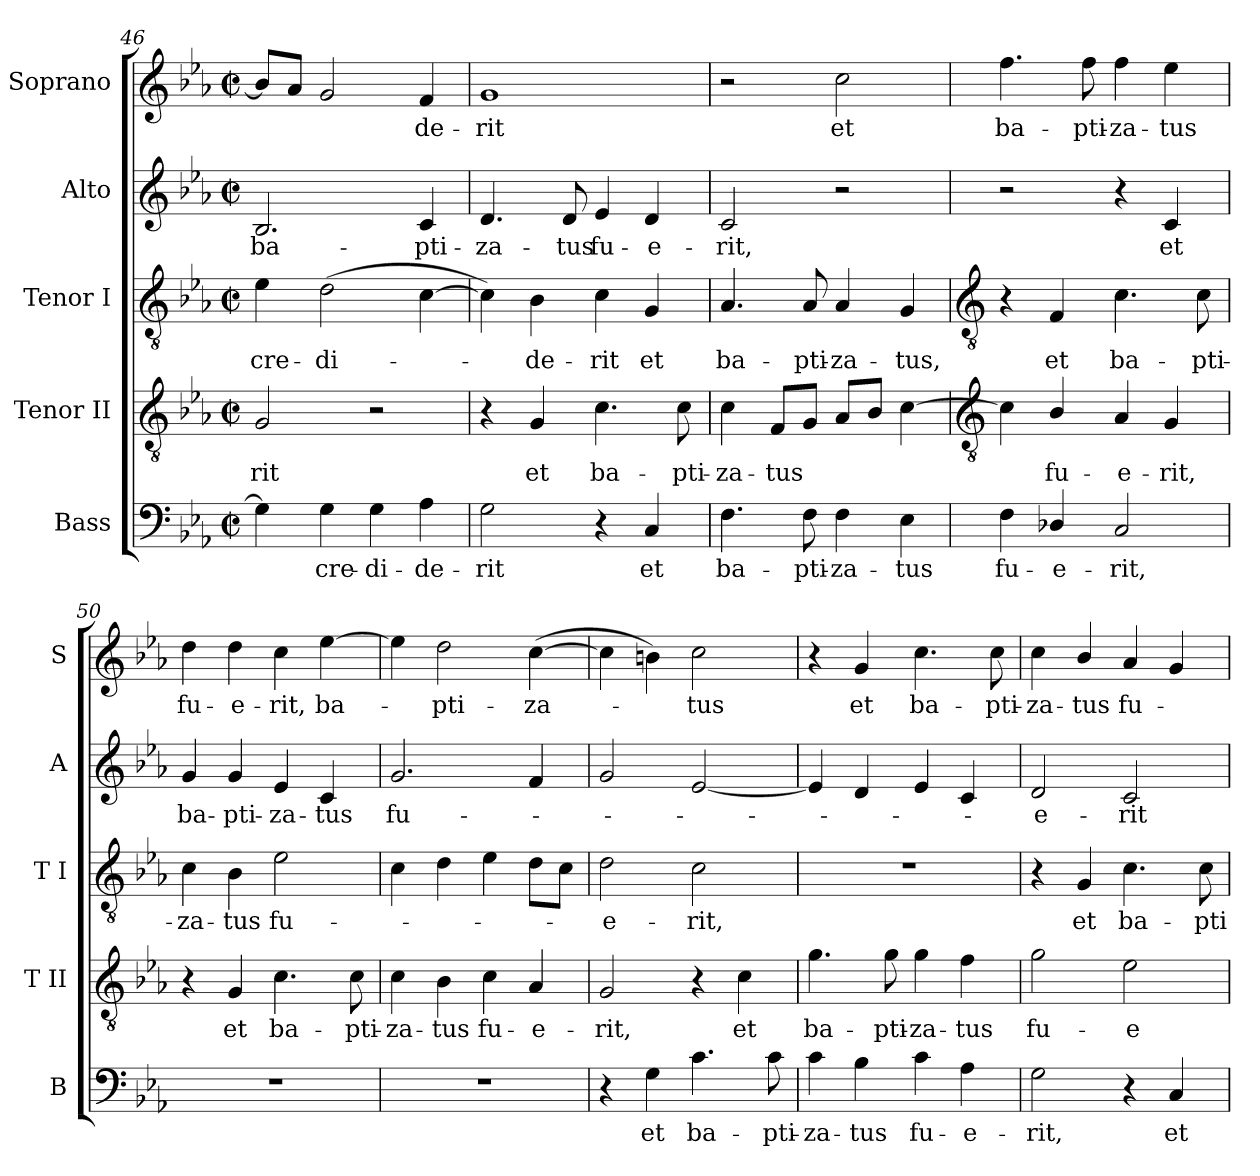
**kern	**text	**kern	**text	**kern	**text	**kern	**text	**kern	**text
*part5	*part5	*part4	*part4	*part3	*part3	*part2	*part2	*part1	*part1
*staff5	*staff5	*staff4	*staff4	*staff3	*staff3	*staff2	*staff2	*staff1	*staff1
*I"Bass	*	*I"Tenor II	*	*I"Tenor I	*	*I"Alto	*	*I"Soprano	*
*I'B	*	*I'T II	*	*I'T I	*	*I'A	*	*I'S	*
*clefF4	*	*clefGv2	*	*clefGv2	*	*clefG2	*	*clefG2	*
*k[b-e-a-]	*	*k[b-e-a-]	*	*k[b-e-a-]	*	*k[b-e-a-]	*	*k[b-e-a-]	*
*E-:	*	*E-:	*	*E-:	*	*E-:	*	*E-:	*
*M2/2	*	*M2/2	*	*M2/2	*	*M2/2	*	*M2/2	*
*met(c|)	*	*met(c|)	*	*met(c|)	*	*met(c|)	*	*met(c|)	*
=46	=46	=46	=46	=46	=46	=46	=46	=46	=46
!	!	!	!LO:LY:b	!	!LO:LY:b	!	!LO:LY:b	!	!
4G]	.	2G	-rit	4e-	cre-	2.B-	ba-	8b-L]	.
.	.	.	.	.	.	.	.	8a-J	.
!	!LO:LY:b	!	!	!	!LO:LY:b	!	!	!	!
4G	cre-	.	.	(>2d	-di-	.	.	2g	.
!	!LO:LY:b	!	!	!	!	!	!	!	!
4G	-di-	2r	.	.	.	.	.	.	.
!	!LO:LY:b	!	!	!	!	!	!LO:LY:b	!	!LO:LY:b
4A-	-de-	.	.	[4c	.	4c	-pti-	4f	de-
=47	=47	=47	=47	=47	=47	=47	=47	=47	=47
!	!LO:LY:b	!	!	!	!	!	!LO:LY:b	!	!LO:LY:b
2G	-rit	4r	.	4c])	.	4.d	-za-	1g	-rit
!	!	!	!LO:LY:b	!	!LO:LY:b	!	!	!	!
.	.	4G	et	4B-	de-	.	.	.	.
!	!	!	!	!	!	!	!LO:LY:b	!	!
.	.	.	.	.	.	8d	-tus	.	.
!	!	!	!LO:LY:b	!	!LO:LY:b	!	!LO:LY:b	!	!
4r	.	4.c	ba-	4c	-rit	4e-	fu-	.	.
!	!LO:LY:b	!	!	!	!LO:LY:b	!	!LO:LY:b	!	!
4C	et	.	.	4G	et	4d	-e-	.	.
!	!	!	!LO:LY:b	!	!	!	!	!	!
.	.	8c	-pti-	.	.	.	.	.	.
=48	=48	=48	=48	=48	=48	=48	=48	=48	=48
!	!LO:LY:b	!	!LO:LY:b	!	!LO:LY:b	!	!LO:LY:b	!	!
4.F	ba-	4c	-za-	4.A-	ba-	2c	-rit,	2r	.
!	!	!	!LO:LY:b	!	!	!	!	!	!
.	.	8FL	-tus	.	.	.	.	.	.
!	!LO:LY:b	!	!	!	!LO:LY:b	!	!	!	!
8F	-pti-	8GJ	.	8A-	-pti-	.	.	.	.
!	!LO:LY:b	!	!	!	!LO:LY:b	!	!	!	!LO:LY:b
4F	-za-	8A-L	.	4A-	-za-	2r	.	2cc	et
.	.	8B-J	.	.	.	.	.	.	.
!	!LO:LY:b	!	!	!	!LO:LY:b	!	!	!	!
4E-	-tus	[4c	.	4G	-tus,	.	.	.	.
!!LO:LB:g=z
=49	=49	=49	=49	=49	=49	=49	=49	=49	=49
*	*	*clefGv2	*	*clefGv2	*	*	*	*	*
!	!LO:LY:b	!	!	!	!	!	!	!	!LO:LY:b
4F	fu-	4c]	.	4r	.	2r	.	4.ff	ba-
!	!LO:LY:b	!	!LO:LY:b	!	!LO:LY:b	!	!	!	!
4D-X/	-e-	4B-/	fu-	4F	et	.	.	.	.
!	!	!	!	!	!	!	!	!	!LO:LY:b
.	.	.	.	.	.	.	.	8ff	-pti--
!	!LO:LY:b	!	!LO:LY:b	!	!LO:LY:b	!	!	!	!LO:LY:b
2C	-rit,	4A-	-e-	4.c	ba-	4r	.	4ff	-za-
!	!	!	!LO:LY:b	!	!	!	!LO:LY:b	!	!LO:LY:b
.	.	4G	-rit,	.	.	4c	et	4ee-	-tus
!	!	!	!	!	!LO:LY:b	!	!	!	!
.	.	.	.	8c	-pti-	.	.	.	.
=50	=50	=50	=50	=50	=50	=50	=50	=50	=50
!	!	!	!	!	!LO:LY:b	!	!LO:LY:b	!	!LO:LY:b
1r	.	4r	.	4c	-za-	4g	ba-	4dd	fu-
!	!	!	!LO:LY:b	!	!LO:LY:b	!	!LO:LY:b	!	!LO:LY:b
.	.	4G	et	4B-	-tus	4g	-pti-	4dd	-e-
!	!	!	!LO:LY:b	!	!LO:LY:b	!	!LO:LY:b	!	!LO:LY:b
.	.	4.c	ba-	2e-	fu-	4e-	-za-	4cc	-rit,
!	!	!	!	!	!	!	!LO:LY:b	!	!LO:LY:b
.	.	.	.	.	.	4c	-tus	[4ee-	ba-
!	!	!	!LO:LY:b	!	!	!	!	!	!
.	.	8c	-pti-	.	.	.	.	.	.
=51	=51	=51	=51	=51	=51	=51	=51	=51	=51
!	!	!	!LO:LY:b	!	!	!	!LO:LY:b	!	!
1r	.	4c	-za-	4c	.	2.g	fu-	4ee-]	.
!	!	!	!LO:LY:b	!	!	!	!	!	!LO:LY:b
.	.	4B-	-tus	4d	.	.	.	2dd	pti-
!	!	!	!LO:LY:b	!	!	!	!	!	!
.	.	4c	fu-	4e-	.	.	.	.	.
!	!	!	!LO:LY:b	!	!	!	!	!	!LO:LY:b
.	.	4A-	-e-	8dL	.	4f	.	(>[4cc	-za-
.	.	.	.	8cJ	.	.	.	.	.
=52	=52	=52	=52	=52	=52	=52	=52	=52	=52
!	!	!	!LO:LY:b	!	!LO:LY:b	!	!	!	!
4r	.	2G	-rit,	2d	e-	2g	.	4cc]	.
!	!LO:LY:b	!	!	!	!	!	!	!	!
4G	et	.	.	.	.	.	.	4bn)	.
!	!LO:LY:b	!	!	!	!LO:LY:b	!	!	!	!LO:LY:b
4.c	ba-	4r	.	2c	-rit,	[2e-	.	2cc	tus
!	!	!	!LO:LY:b	!	!	!	!	!	!
.	.	4c	et	.	.	.	.	.	.
!	!LO:LY:b	!	!	!	!	!	!	!	!
8c	-pti-	.	.	.	.	.	.	.	.
=53	=53	=53	=53	=53	=53	=53	=53	=53	=53
!	!LO:LY:b	!	!LO:LY:b	!	!	!	!	!	!
4c	-za-	4.g	ba-	1r	.	4e-]	.	4r	.
!	!LO:LY:b	!	!	!	!	!	!	!	!LO:LY:b
4B-	-tus	.	.	.	.	4d	.	4g	et
!	!	!	!LO:LY:b	!	!	!	!	!	!
.	.	8g	-pti-	.	.	.	.	.	.
!	!LO:LY:b	!	!LO:LY:b	!	!	!	!	!	!LO:LY:b
4c	fu-	4g	-za-	.	.	4e-	.	4.cc	ba-
!	!LO:LY:b	!	!LO:LY:b	!	!	!	!	!	!
4A-	-e-	4f	-tus	.	.	4c	.	.	.
!	!	!	!	!	!	!	!	!	!LO:LY:b
.	.	.	.	.	.	.	.	8cc	-pti-
=54	=54	=54	=54	=54	=54	=54	=54	=54	=54
!	!LO:LY:b	!	!LO:LY:b	!	!	!	!LO:LY:b	!	!LO:LY:b
2G	-rit,	2g	fu-	4r	.	2d	e-	4cc	-za-
!	!	!	!	!	!LO:LY:b	!	!	!	!LO:LY:b
.	.	.	.	4G	et	.	.	4b-/	-tus
!	!	!	!LO:LY:b	!	!LO:LY:b	!	!LO:LY:b	!	!LO:LY:b
4r	.	2e-	-e-	4.c	ba-	2c	-rit	4a-	fu-
!	!LO:LY:b	!	!	!	!	!	!	!	!
4C	et	.	.	.	.	.	.	4g	.
!	!	!	!	!	!LO:LY:b	!	!	!	!
.	.	.	.	8c	-pti-	.	.	.	.
=	=	=	=	=	=	=	=	=	=
*-	*-	*-	*-	*-	*-	*-	*-	*-	*-
